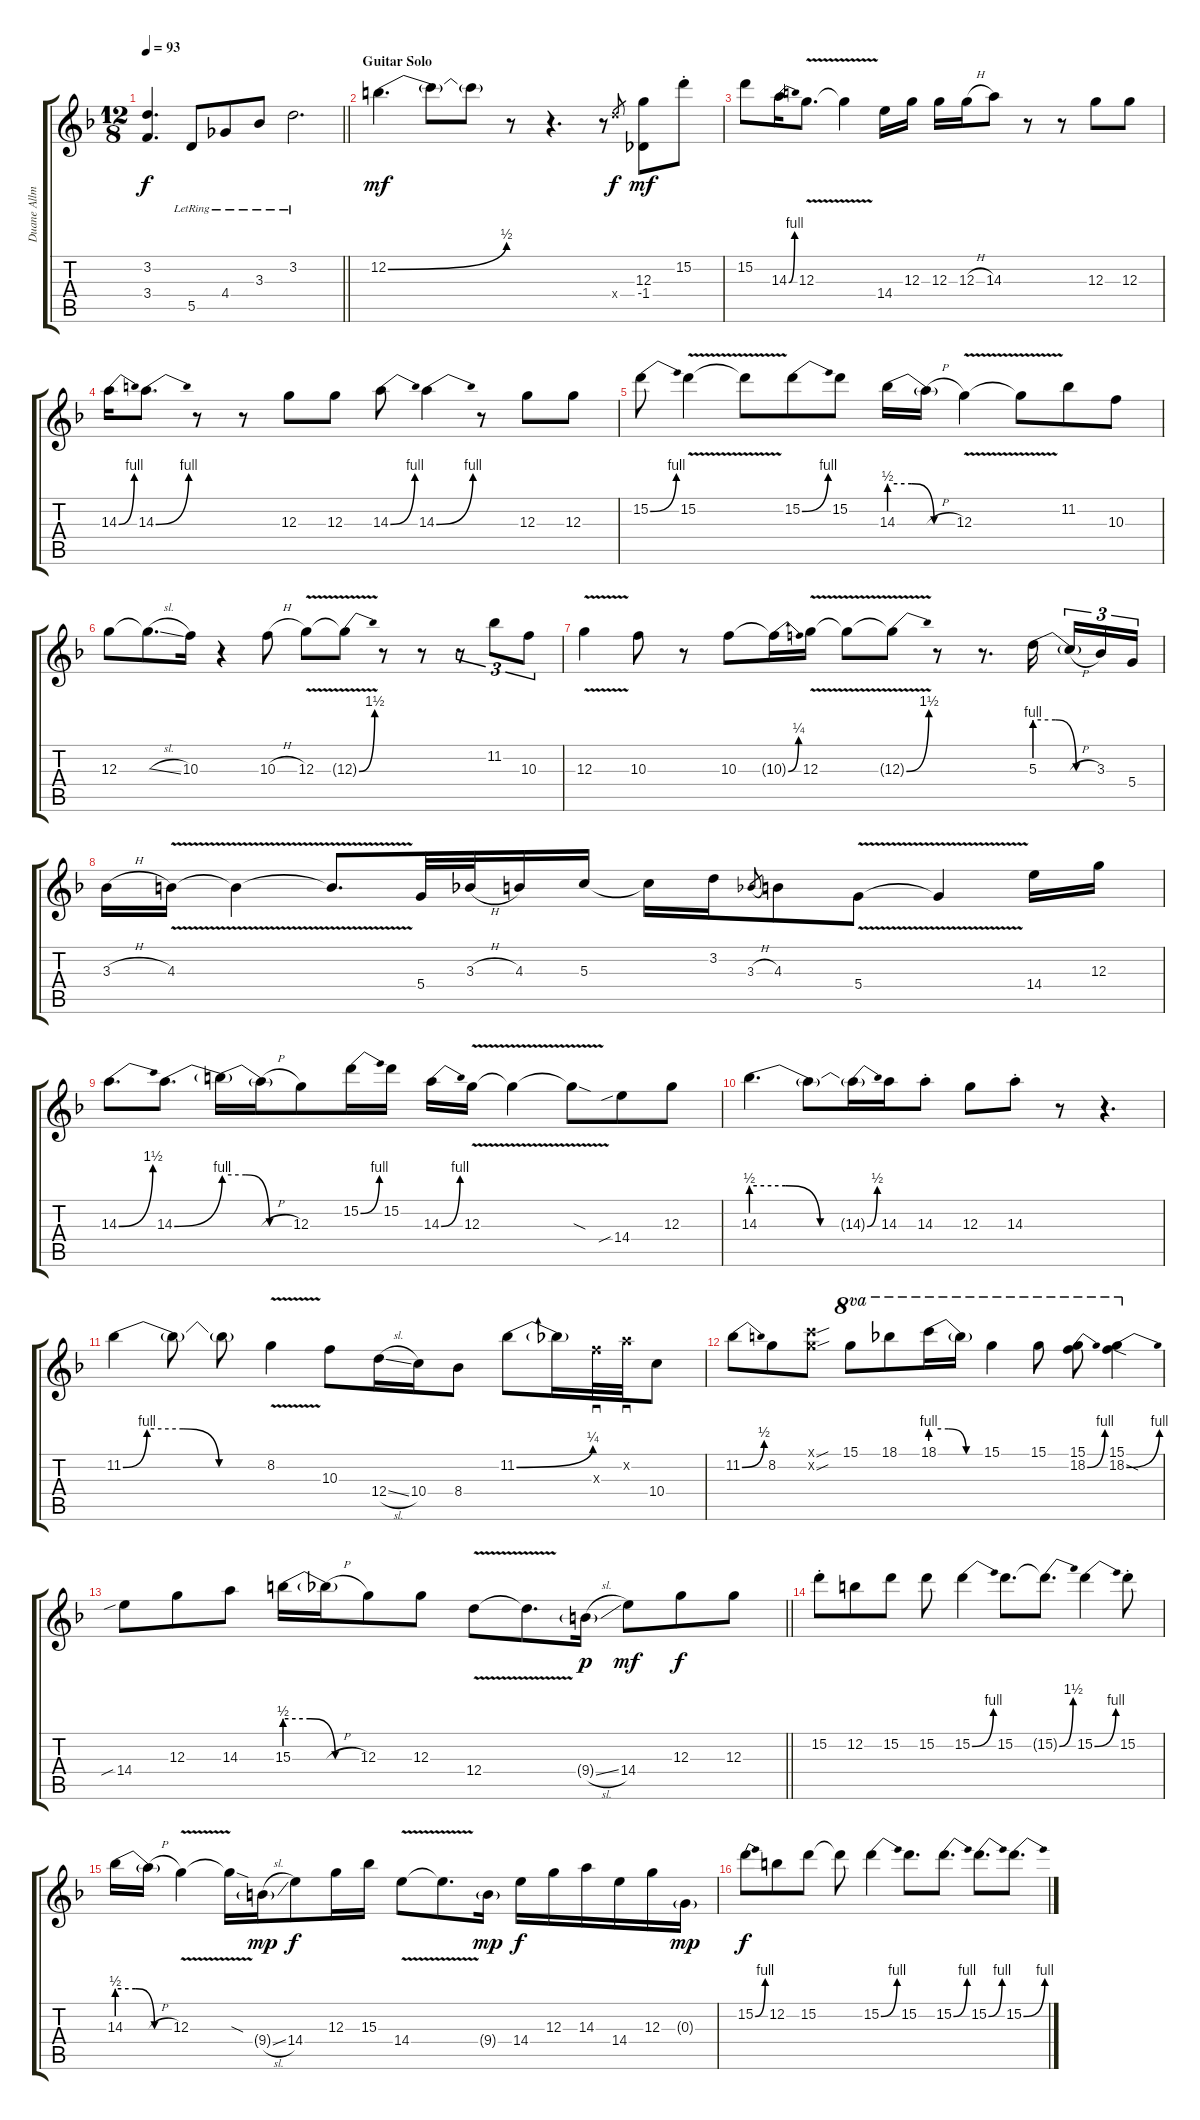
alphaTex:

\track ("Duane Allman" "Duane Allm") {instrument distortionguitar}
\staff {score tabs}
\tuning (E4 B3 G3 D3 A2 E2) {hide}
\ts (12 8)
\tempo 93
\clef g2
\barLineRight lightlight
\ks f
(3.2 3.4).4{d dy f} 5.5{lr}.8 4.4{lr}.8 3.3{lr}.8 3.2{lr}.2{d} |
\section ("" "Guitar Solo")
12.2{be (bend 0 0 60 2)}.4{d dy mf} 12.2{t}.8 12.2{t}.8 r.8 r.4{d} r.8 12.4{x}.8{gr dy f} (12.3 -1.4).8{dy mf} 15.2{st}.8 |
15.2.8 14.3{be (bend 0 0 60 4)}.16 12.3{v}.8{d} 12.3{v t}.4 14.4.16 12.3.16 12.3.16 12.3{h}.16 14.3.8 r.8 r.8 12.3.8 12.3.8 |
14.3{be (bend 0 0 60 4)}.16 14.3{be (bend 0 0 60 4)}.8{d} r.8 r.8 12.3.8 12.3.8 14.3{be (bend 0 0 60 4)}.8 14.3{be (bend 0 0 60 4)}.4 r.8 12.3.8 12.3.8 |
15.2{be (bend 0 0 60 4)}.8 15.2{v}.4 15.2{v t}.8 15.2{be (bend 0 0 60 4)}.8 15.2.8 14.3{be (custom 0 2 20 2 40 0 60 0)}.16 14.3{h t}.16 12.3{v}.4 12.3{v t}.8 11.2.8 10.3.8 |
12.3.8 12.3{sl t}.8{d} 10.3.16 r.4 10.3{h}.8 12.3{v}.8 12.3{be (bend 0 0 60 6) t}.8 r.8 r.8 r.8{tu (3 2)} 11.2.8{tu (3 2)} 10.3.8{tu (3 2)} |
12.3{v}.4 10.3.8 r.8 10.3.8 10.3{be (bend 0 0 60 1) t}.16 12.3{v}.16 12.3{v t}.8 12.3{be (bend 0 0 60 6) t}.8 r.8 r.8{d} 5.3{be (custom 0 4 20 4 40 0 60 0)}.16{beam splitsecondary} 5.3{h t}.16{tu (3 2)} 3.3.16{tu (3 2)} 5.4.16{tu (3 2)} |
3.3{h}.16 4.3{v}.16 4.3{v t}.4 4.3{v t}.8{d} 5.4.32 3.3{h}.32 4.3.16 5.3.16 5.3{t}.16 3.2.16 3.3{h}.8{gr} 4.3.8 5.4{v}.8 5.4{v t}.4 14.4.16 12.3.16 |
14.3{be (bend 0 0 60 6)}.8{d} 14.3{be (bend 0 0 60 4)}.8{d} 14.3{be (custom 0 4 20 4 40 0 60 0) t}.16 14.3{h t}.16 12.3.8 15.2{be (bend 0 0 60 4)}.16 15.2.16 14.3{be (bend 0 0 60 4)}.16 12.3{v}.16 12.3{v t}.4 12.3{sod t}.8 14.4{sib}.8 12.3.8 |
14.3{be (custom 0 2 20 2 40 0 60 0)}.4{d} 14.3{t}.8 14.3{be (bend 0 0 60 2) t}.16 14.3.16 14.3{st}.8 12.3.8 14.3{st}.8 r.8 r.4{d} |
11.2{be (custom 0 0 10 4 25 4 40 0 60 0)}.4 11.2{t}.8 11.2{t}.8 8.2{v}.4 10.3.8 12.4{sl}.16 10.4.16 8.4.8 11.2{be (bend 0 0 60 1)}.8 11.2{t}.16 10.3{x}.32{sd} 10.2{x}.32{sd} 10.4.8 |
11.2{be (bend 0 0 60 2)}.8 8.2.8 (8.1{sou x} 8.2{sou x}).8 15.1.8{ot 8va} 18.1.8{ot 8va} 18.1{be (custom 0 4 20 4 40 0 60 0)}.16{ot 8va} 18.1{t}.16{ot 8va} 15.1.4{ot 8va} 15.1.8{ot 8va} (15.1 18.2{be (bend 0 0 60 4)}).8{ot 8va} (15.1 18.2{be (bend 0 0 60 4) sod}).4{ot 8va} |
\barLineRight lightlight
14.4{sib}.8 12.3.8 14.3.8 15.3{be (custom 0 2 20 2 40 0 60 0)}.16 15.3{h t}.16 12.3.8 12.3.8 12.4{v}.8 12.4{v t}.8{d} 9.4{sl g}.16{dy p} 14.4.8{dy mf} 12.3.8{dy f} 12.3.8 |
15.2{st}.8 12.2.8 15.2.8 15.2.8 15.2{be (bend 0 0 60 4)}.4 15.2.8{d} 15.2{be (bend 0 0 60 6) t}.8{d} 15.2{be (bend 0 0 60 4)}.4 15.2{st}.8 |
14.3{be (custom 0 2 20 2 40 0 60 0)}.16 14.3{h t}.16 12.3{v}.4 12.3{sod t}.16 9.4{sl g}.16{dy mp} 14.4.8{dy f} 12.3.16 15.3.16 14.4{v}.8 14.4{v t}.8{d} 9.4{g}.16{dy mp} 14.4.16{dy f} 12.3.16 14.3.16 14.4.16 12.3.16 0.3{g}.16{dy mp} |
15.2{be (bend 0 0 60 4)}.8{dy f} 12.2.8 15.2.8 15.2{t}.8 15.2{be (bend 0 0 60 4)}.4 15.2.8{d} 15.2{be (bend 0 0 60 4)}.8{d} 15.2{be (bend 0 0 60 4)}.8{d} 15.2{be (bend 0 0 60 4)}.8{d}
